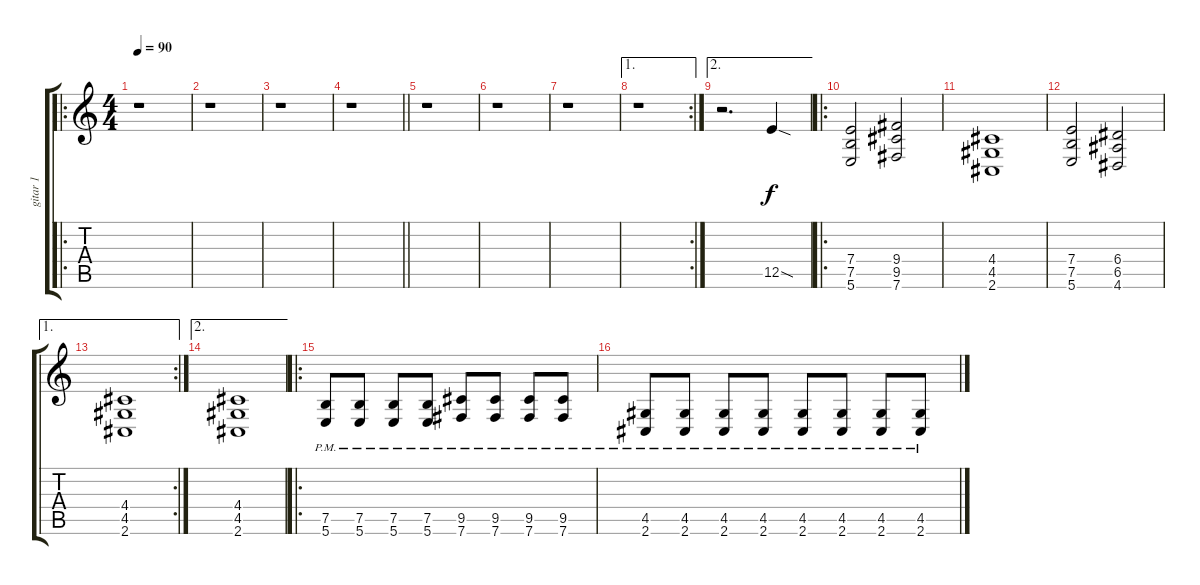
\track ("gitar 1" "gitar 1") {instrument overdrivenguitar}
\staff {score tabs}
\tuning (B3 Gb3 D3 A2 E2 B1) {hide}
\ro
\ts (4 4)
\tempo 90
\clef g2
\ks c
r.1{dy f instrument overdrivenguitar} |
r.1 |
r.1 |
\barLineRight lightlight
r.1 |
r.1 |
r.1 |
r.1 |
\ae 1
\rc 2
r.1 |
\ae 2
r.2{d} 12.5{sod}.4 |
\ro
(7.4 7.5 5.6).2 (9.4 9.5 7.6).2 |
(4.4 4.5 2.6).1 |
(7.4 7.5 5.6).2 (6.4 6.5 4.6).2 |
\ae 1
\rc 2
(4.4 4.5 2.6).1 |
\ae 2
(4.4 4.5 2.6).1 |
\ro
(7.5{pm} 5.6{pm}).8 (7.5{pm} 5.6{pm}).8 (7.5{pm} 5.6{pm}).8 (7.5{pm} 5.6{pm}).8 (9.5{pm} 7.6{pm}).8 (9.5{pm} 7.6{pm}).8 (9.5{pm} 7.6{pm}).8 (9.5{pm} 7.6{pm}).8 |
(4.5{pm} 2.6{pm}).8 (4.5{pm} 2.6{pm}).8 (4.5{pm} 2.6{pm}).8 (4.5{pm} 2.6{pm}).8 (4.5{pm} 2.6{pm}).8 (4.5{pm} 2.6{pm}).8 (4.5{pm} 2.6{pm}).8 (4.5{pm} 2.6{pm}).8
